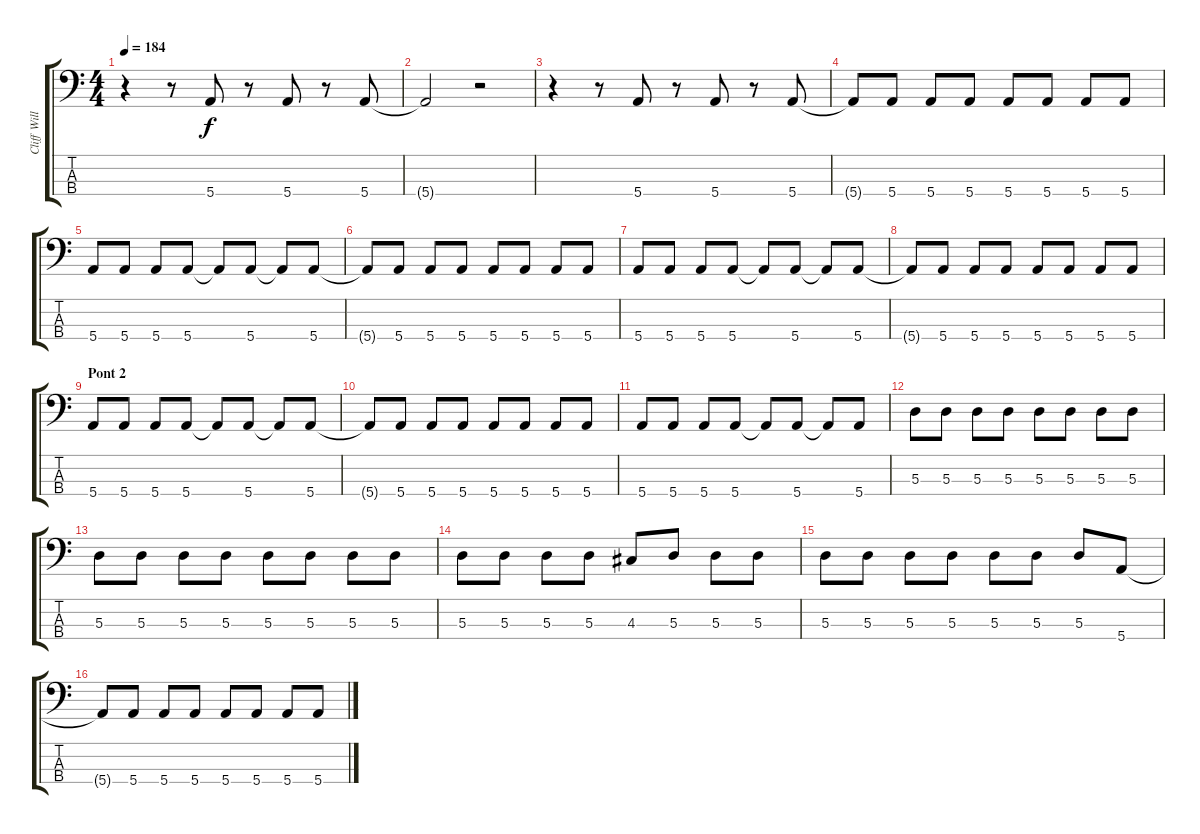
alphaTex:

\track ("Cliff Williams" "Cliff Will") {instrument electricbassfinger}
\staff {score tabs}
\tuning (G2 D2 A1 E1) {hide}
\ts (4 4)
\tempo 184
\clef f4
\ks c
r.4{dy f} r.8 5.4.8 r.8 5.4.8 r.8 5.4.8 |
5.4{t}.2 r.2 |
r.4 r.8 5.4.8 r.8 5.4.8 r.8 5.4.8 |
5.4{t}.8 5.4.8 5.4.8 5.4.8 5.4.8 5.4.8 5.4.8 5.4.8 |
5.4.8 5.4.8 5.4.8 5.4.8 5.4{t}.8 5.4.8 5.4{t}.8 5.4.8 |
5.4{t}.8 5.4.8 5.4.8 5.4.8 5.4.8 5.4.8 5.4.8 5.4.8 |
5.4.8 5.4.8 5.4.8 5.4.8 5.4{t}.8 5.4.8 5.4{t}.8 5.4.8 |
5.4{t}.8 5.4.8 5.4.8 5.4.8 5.4.8 5.4.8 5.4.8 5.4.8 |
\section ("" "Pont 2")
5.4.8 5.4.8 5.4.8 5.4.8 5.4{t}.8 5.4.8 5.4{t}.8 5.4.8 |
5.4{t}.8 5.4.8 5.4.8 5.4.8 5.4.8 5.4.8 5.4.8 5.4.8 |
5.4.8 5.4.8 5.4.8 5.4.8 5.4{t}.8 5.4.8 5.4{t}.8 5.4.8 |
5.3.8 5.3.8 5.3.8 5.3.8 5.3.8 5.3.8 5.3.8 5.3.8 |
5.3.8 5.3.8 5.3.8 5.3.8 5.3.8 5.3.8 5.3.8 5.3.8 |
5.3.8 5.3.8 5.3.8 5.3.8 4.3.8 5.3.8 5.3.8 5.3.8 |
5.3.8 5.3.8 5.3.8 5.3.8 5.3.8 5.3.8 5.3.8 5.4.8 |
5.4{t}.8 5.4.8 5.4.8 5.4.8 5.4.8 5.4.8 5.4.8 5.4.8
